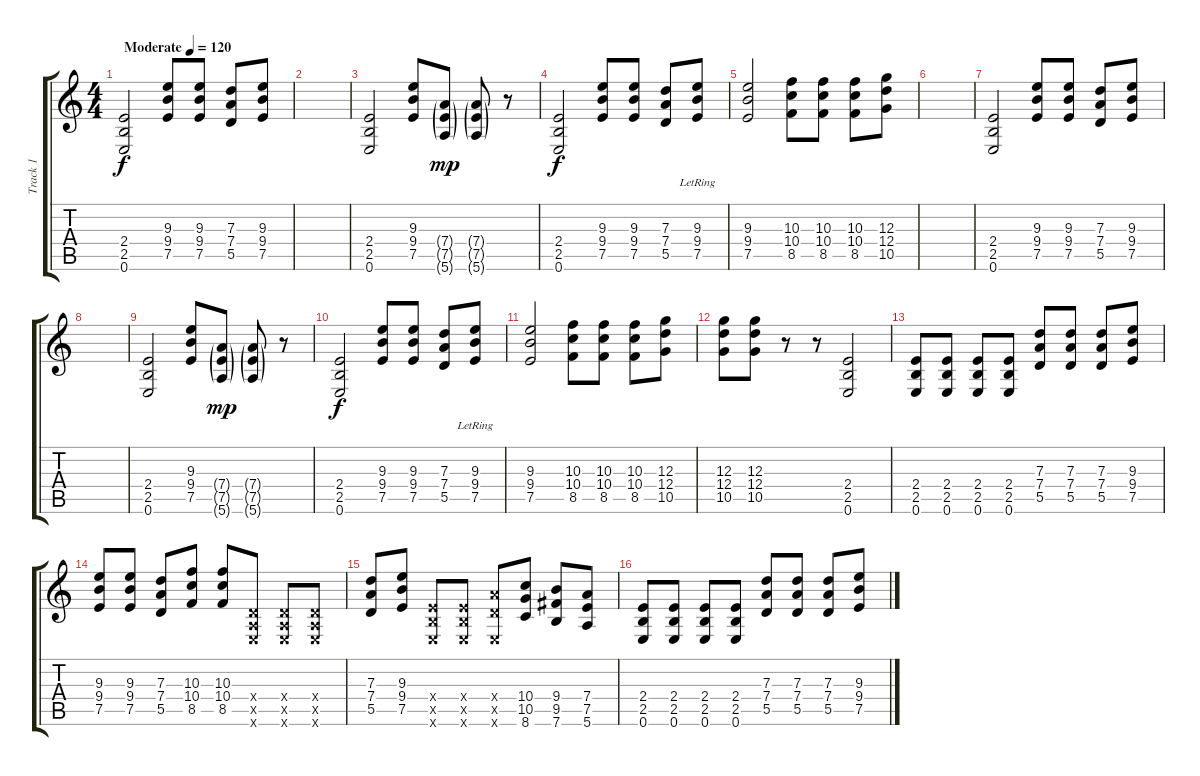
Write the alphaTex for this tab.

\track ("Track 1" "Track 1") {instrument overdrivenguitar}
\staff {score tabs}
\tuning (E4 B3 G3 D3 A2 E2) {hide}
\ts (4 4)
\tempo (120 "Moderate")
\clef g2
\ks c
(2.4 2.5 0.6).2{dy f instrument overdrivenguitar} (9.3 9.4 7.5).8 (9.3 9.4 7.5).8 (7.3 7.4 5.5).8 (9.3 9.4 7.5).8 |
|
(2.4 2.5 0.6).2 (9.3 9.4 7.5).8 (7.4{g} 7.5{g} 5.6{g}).8{dy mp} (7.4{g} 7.5{g} 5.6{g}).8 r.8 |
(2.4 2.5 0.6).2{dy f} (9.3 9.4 7.5).8 (9.3 9.4 7.5).8 (7.3 7.4 5.5).8 (9.3{lr} 9.4{lr} 7.5{lr}).8 |
(9.3 9.4 7.5).2 (10.3 10.4 8.5).8 (10.3 10.4 8.5).8 (10.3 10.4 8.5).8 (12.3 12.4 10.5).8 |
|
(2.4 2.5 0.6).2 (9.3 9.4 7.5).8 (9.3 9.4 7.5).8 (7.3 7.4 5.5).8 (9.3 9.4 7.5).8 |
|
(2.4 2.5 0.6).2 (9.3 9.4 7.5).8 (7.4{g} 7.5{g} 5.6{g}).8{dy mp} (7.4{g} 7.5{g} 5.6{g}).8 r.8 |
(2.4 2.5 0.6).2{dy f} (9.3 9.4 7.5).8 (9.3 9.4 7.5).8 (7.3 7.4 5.5).8 (9.3{lr} 9.4{lr} 7.5{lr}).8 |
(9.3 9.4 7.5).2 (10.3 10.4 8.5).8 (10.3 10.4 8.5).8 (10.3 10.4 8.5).8 (12.3 12.4 10.5).8 |
(12.3 12.4 10.5).8 (12.3 12.4 10.5).8 r.8 r.8 (2.4 2.5 0.6).2 |
(2.4 2.5 0.6).8 (2.4 2.5 0.6).8 (2.4 2.5 0.6).8 (2.4 2.5 0.6).8 (7.3 7.4 5.5).8 (7.3 7.4 5.5).8 (7.3 7.4 5.5).8 (9.3 9.4 7.5).8 |
(9.3 9.4 7.5).8 (9.3 9.4 7.5).8 (7.3 7.4 5.5).8 (10.3 10.4 8.5).8 (10.3 10.4 8.5).8 (0.4{x} 0.5{x} 0.6{x}).8 (0.4{x} 0.5{x} 0.6{x}).8 (0.4{x} 0.5{x} 0.6{x}).8 |
(7.3 7.4 5.5).8 (9.3 9.4 7.5).8 (2.4{x} 2.5{x} 0.6{x}).8 (2.4{x} 2.5{x} 0.6{x}).8 (7.4{x} 5.5{x} 0.6{x}).8 (10.4 10.5 8.6).8 (9.4 9.5 7.6).8 (7.4 7.5 5.6).8 |
(2.4 2.5 0.6).8 (2.4 2.5 0.6).8 (2.4 2.5 0.6).8 (2.4 2.5 0.6).8 (7.3 7.4 5.5).8 (7.3 7.4 5.5).8 (7.3 7.4 5.5).8 (9.3 9.4 7.5).8
